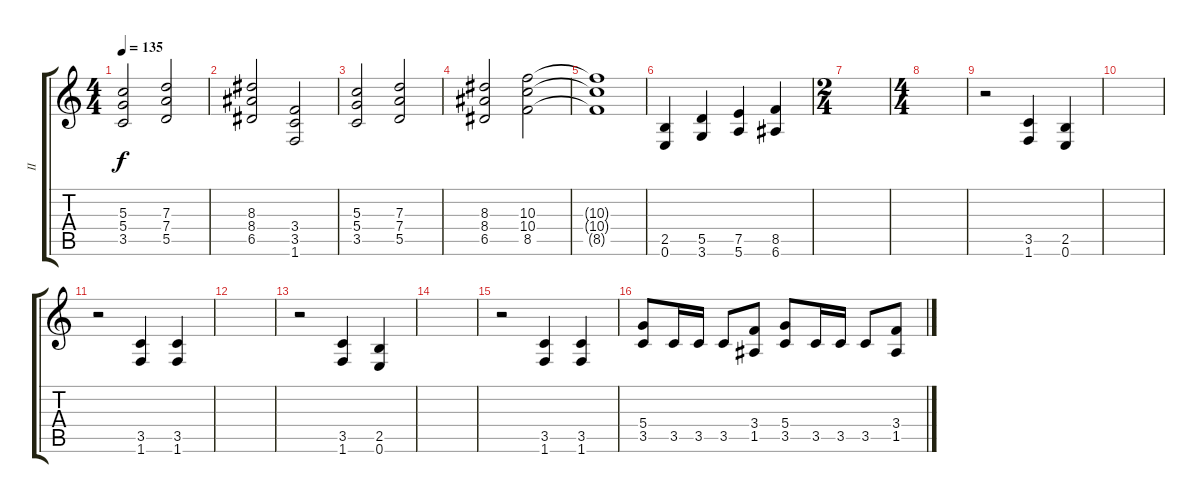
\track ("II" "II") {instrument distortionguitar}
\staff {score tabs}
\tuning (E4 B3 G3 D3 A2 E2) {hide}
\ts (4 4)
\tempo 135
\clef g2
\ks c
(5.3 5.4 3.5).2{dy f} (7.3 7.4 5.5).2 |
(8.3 8.4 6.5).2 (3.4 3.5 1.6).2 |
(5.3 5.4 3.5).2 (7.3 7.4 5.5).2 |
(8.3 8.4 6.5).2 (10.3 10.4 8.5).2 |
(10.3{t} 10.4{t} 8.5{t}).1{volume 0} |
(2.5 0.6).4{volume 13} (5.5 3.6).4 (7.5 5.6).4 (8.5 6.6).4 |
\ts (2 4)
|
\ts (4 4)
|
r.2 (3.5 1.6).4 (2.5 0.6).4 |
|
r.2 (3.5 1.6).4 (3.5 1.6).4 |
|
r.2 (3.5 1.6).4 (2.5 0.6).4 |
|
r.2 (3.5 1.6).4 (3.5 1.6).4 |
(5.4 3.5).8 3.5.16 3.5.16 3.5.8 (3.4 1.5).8 (5.4 3.5).8 3.5.16 3.5.16 3.5.8 (3.4 1.5).8
